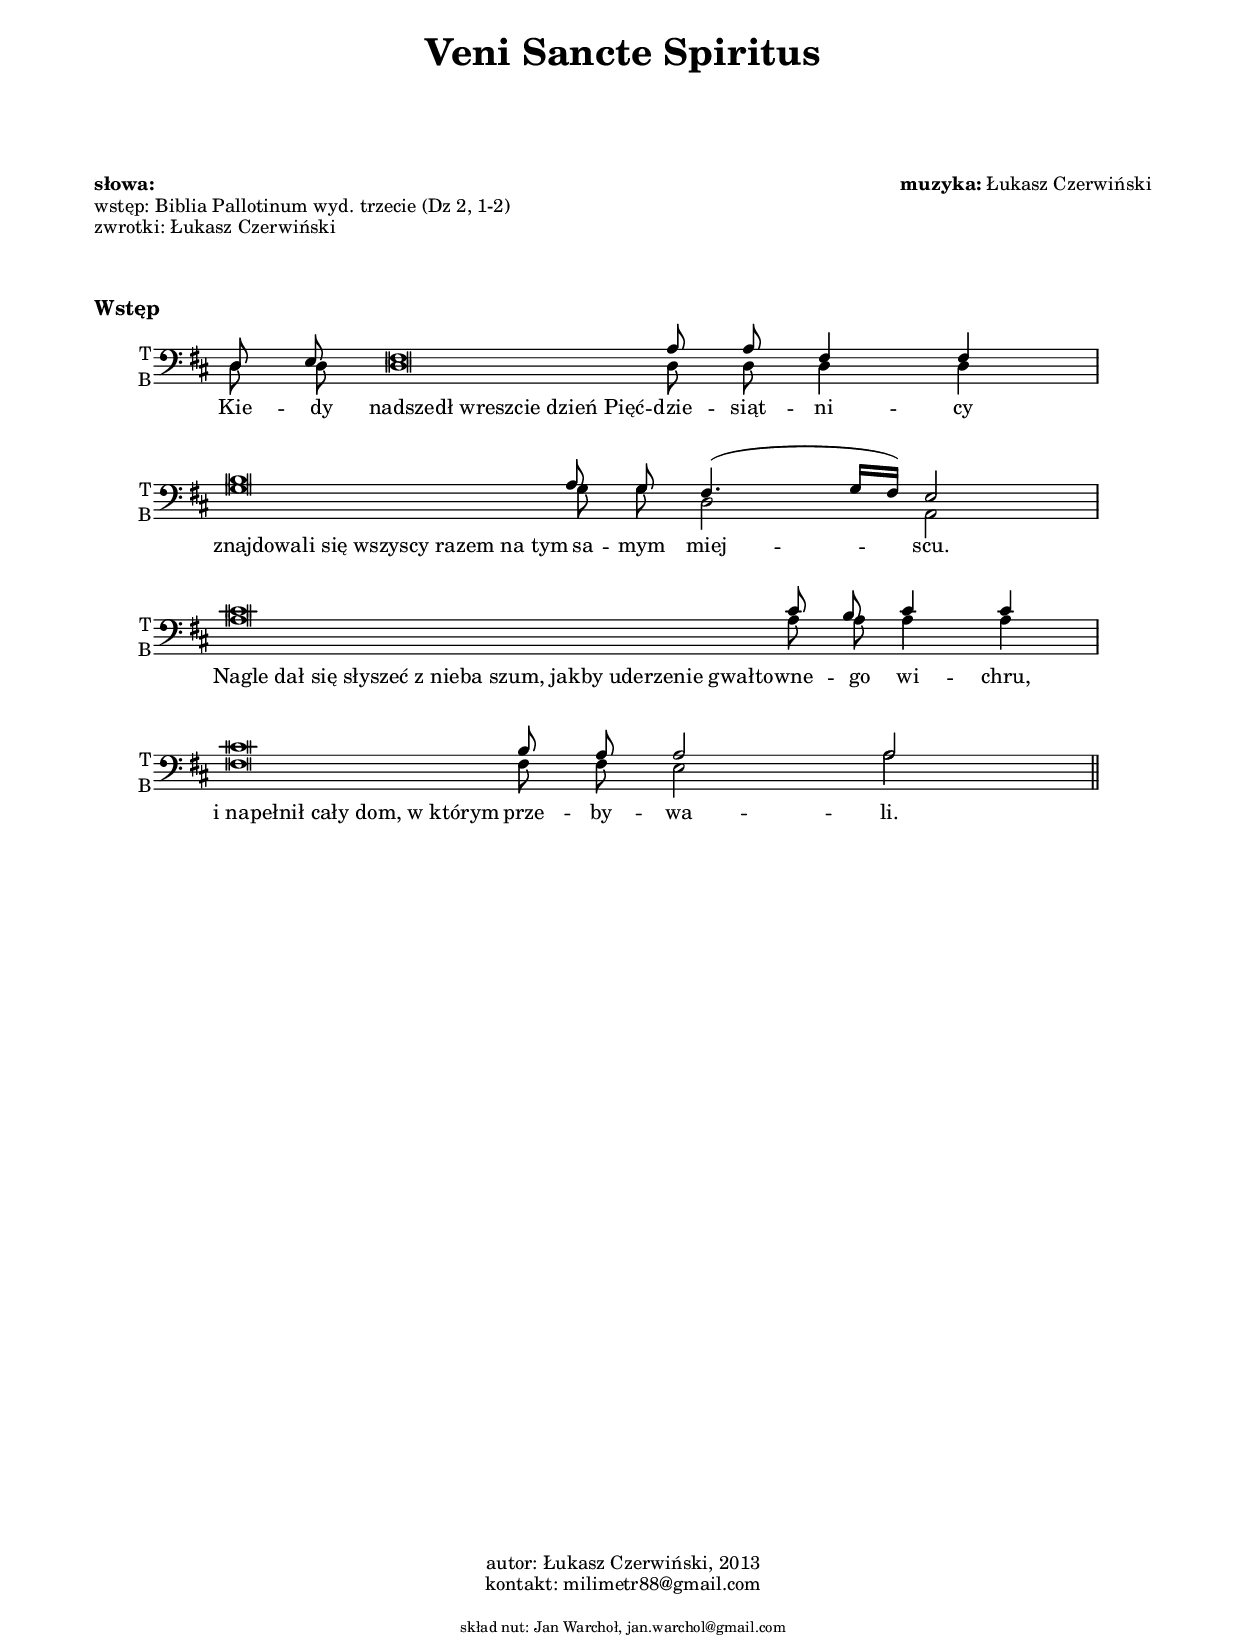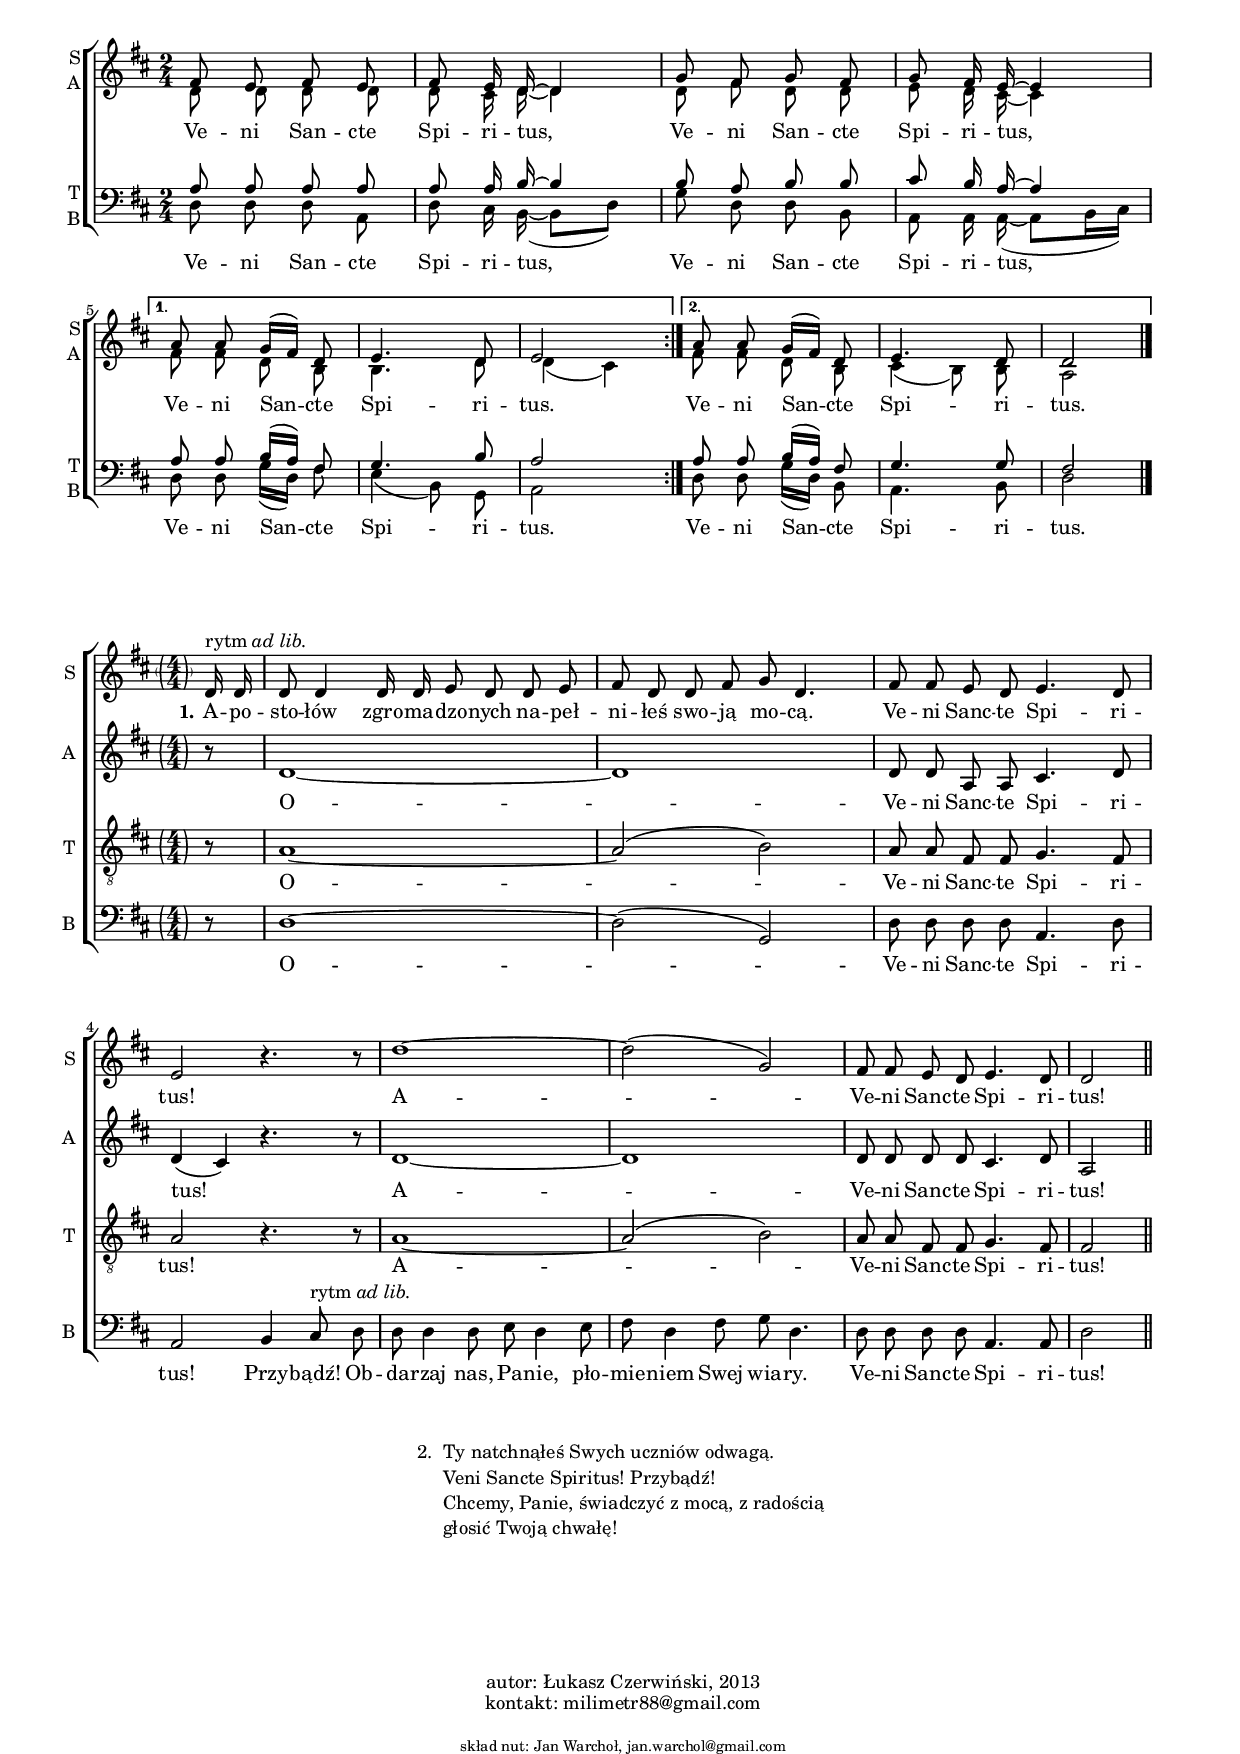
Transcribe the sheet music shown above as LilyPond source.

\version "2.16.0"
\include "deutsch.ly"

#(set-global-staff-size 16.3)

\paper {
  %page-count = #1
  % ragged-last-bottom = ##f
  ragged-bottom = ##t
  system-system-spacing #'basic-distance = #16
  score-system-spacing #'basic-distance = #23
  top-markup-spacing #'basic-distance = #15
  print-page-number = ##f
  left-margin = 16 \mm
  right-margin = 15 \mm
  bottom-margin = 0 \mm

  oddFooterMarkup = \markup {
    \column {
      \fill-line {
        %% Copyright header field only on first page in each bookpart.
        \on-the-fly #part-first-page \fromproperty #'header:copyright
      }
      \fill-line {
        %% Tagline header field only on last page in the book.
        \fromproperty #'header:tagline
      }
    }
  }
  evenFooterMarkup = \oddFooterMarkup
}

startParenthesis = {
  \once \override ParenthesesItem #'stencils = #(lambda (grob)
                                                  (let ((par-list (parentheses-item::calc-parenthesis-stencils grob))
                                                        (right-par (grob-interpret-markup grob (markup #:null))))
                                                    (list (car par-list)right-par )))
}

endParenthesis = {
  \once \override ParenthesesItem #'stencils = #(lambda (grob)
                                                  (let ((par-list (parentheses-item::calc-parenthesis-stencils grob))
                                                        (left-par (grob-interpret-markup grob (markup #:null))))
                                                    (list left-par (cadr par-list))))
}

\header	{
  title = \markup \column {
    \larger \larger "Veni Sancte Spiritus"
    " " " " " "
  }
  subtitle = ""
  composer = \markup {\bold "muzyka:" Łukasz Czerwiński }
  poet = \markup \override #'(baseline-skip . 2.5) \column {
    \bold "słowa:"
    "wstęp: Biblia Pallotinum wyd. trzecie (Dz 2, 1-2)"
    "zwrotki: Łukasz Czerwiński" " " " " " "
  }

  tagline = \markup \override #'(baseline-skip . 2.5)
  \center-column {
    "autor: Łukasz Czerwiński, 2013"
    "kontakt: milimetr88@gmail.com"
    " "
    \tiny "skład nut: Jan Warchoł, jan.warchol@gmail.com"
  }
}

commonprops = {
  \key d \major
  \tempo 4=75
  \set Score.tempoHideNote = ##t
  \override Staff.KeySignature #'Y-extent = #'(5 . -10)
  \override NoteHead #'style = #'altdefault
  \numericTimeSignature
  \override Staff.InstrumentName #'self-alignment-X = #right
}

%--------------------------------MELODY--------------------------------
sopranoMelody =	\relative f' {
  \time 2/4
  \repeat volta 2 {
    fis8 e8 fis8 e8 | fis8 e16 d16 ~ d4 |
    g8 fis g fis    | g8 fis16 e16 ~ e4 |
    \break
  }
  \alternative {
    { a8 a g16 ([fis]) d8 | e4. d8 | e2 }
    { a8 a g16 ([fis]) d8 | e4. d8 | d2 }
  }

  \bar "|."
}
altoMelody = \relative f' {
  \repeat volta 2 {
    d8 d d d     | d8 cis16 d16 ~ d4 |
    d8 fis d d     | e8 d16 cis16 ~ cis4 |
  }
  \alternative {
    { fis8 fis d8 h8 | h4. d8 | d4 (cis4) }
    { fis8 fis d8 h8 | cis4 (h8) h8 | a2 }
  }
}
tenorMelody = \relative c' {
  \repeat volta 2 {
    a8 a a a     | a8 a16 h16 ~ h4 |
    h8 a h h     | cis8 h16 a16 ~ a4 |
  }
  \alternative {
    { a8 a h16 ([a16]) fis8 | g4. h8 | a2 }
    { a8 a h16 ([a16]) fis8 | g4. g8 | fis2 }
  }
}
bassMelody = \relative f {
  \repeat volta 2 {
    d8 d d a     | d8 cis16 h16 ( ~h8 [d8)] |
    %		g8 d g, d'  | <a' a,>8. <d, a>16 a8 [(b16 cis16)] |
    g8 d d h  | a8 a16 a16 ( ~ a8 [h16 cis16)] |
  }
  \alternative {
    { d8 d g16 ([d16]) fis8 | e4 (h8) g8 | a2 }
    { d8 d g16 ([d16]) h8 | a4. h8 | d2 }
  }
}

%%%%%%%%%%%%%%%%%%

mainMelodyIntroT = \relative f {

  \cadenzaOn
  \override ParenthesesItem #'font-size = #0

  d8 e8 fis\breve*1/2 a8 a8 fis4 fis4
  h\breve*1/2 a8 g8

  \shape Slur #'((0 . 0.2)(0 . 0.7)(0 . 0.7)(0 . 0.5))
  fis4. ( g16 [fis])  e2

  cis'\breve*1/2 cis8 h cis4 cis4
  cis\breve*1/2 h8 a8 a2 a2

  \cadenzaOff
  \bar"||" \break
}

mainMelodyIntroB = \relative f {

  \cadenzaOn
  \override ParenthesesItem #'font-size = #0

  d8 d8 d\breve*1/2 d8 d8 d4 d4 \bar"|"  \break
  g\breve*1/2 g8 g8

  d2 a2 \bar "|"  \break

  a'\breve*1/2 a8 a8 a4 a4  \bar "|" \break
  fis\breve*1/2fis8 fis8 e2 a2

  \cadenzaOff
  \bar"||" \break
}

introS = \relative f' {
  \cadenzaOn
  \cadenzaOff
}

introA = \relative f' {
  \cadenzaOn
  \cadenzaOff
}

emptyMelody = {
  \cadenzaOn
  s8 s8 s1 s8 s8 s4 s4 \bar"|"
  s1 s8 s8 s4. (s16 s) s2
  \cadenzaOff
  \bar"||"
}

sopranoMelodyThree = \relative f' {
  \parenthesize \time 4/4

  \cadenzaOn
  d16 ^\markup {"rytm" \italic "ad lib."} d16 \bar "|"
  \cadenzaOff
  d8 d4 d16 d16 e8 d8 d e |
  fis d d fis g d4. |
  fis8 fis e d e4. d8 |
  \break
  e2 r4.

  r8  \once \override DynamicText #'stencil = ##f d'1 \pp ~ d2 (g,2)
  \once \override DynamicText #'stencil = ##f fis8 \mf fis e d e4. d8 | d2
  \bar "||"
}


altoMelodyThree = \relative f' {
  r8 d1 ~ d1
  d8 d a a cis4. d8 d4( cis4) r4.

  r8 d1 ~ d1
  d8 d d d cis4. d8 a2

}

tenorMelodyThree = \relative c' {
  r8 a1 ~ a2 (h2)
  a8 a fis fis g4. fis8 a2 r4.

  r8 a1 ~ a2 (h2)
  a8 a fis fis g4. fis8 fis2
}

bassMelodyThree = \relative f {
  r8 d1 ~ d2 (g,2)
  d'8 d d d a4. d8 a2 h4 cis8

  ^\markup {"rytm" \italic "ad lib."}
  \once \override DynamicText #'stencil = ##f d8 \f
  d8 d4 d8 e8 d4 e8 |
  fis8 d4 fis8 g d4. |
  \once \override DynamicText #'stencil = ##f d8 \mf d d d a4. a8 d2
}

akordy = \chordmode {
  \set chordNameLowercaseMinor = ##t
}
%--------------------------------LYRICS--------------------------------
textSopranoVeni = \lyricmode {
  Ve -- ni San -- cte Spi -- ri -- tus,
  Ve -- ni San -- cte Spi -- ri -- tus,
  Ve -- ni San -- cte Spi -- ri -- tus.
  Ve -- ni San -- cte Spi -- ri -- tus.
}

textSopranoTwoStanzaTwoA =  \lyricmode {
  % \repeat unfold 28 \skip4
  % \set stanza = "1. "
  "Kie" -- dy
  \once \override LyricText #'X-offset = #-2.5
  "nadszedł wreszcie dzień Pięć" -- dzie -- siąt -- ni -- cy
  \once \override LyricText #'X-offset = #-2
  "znajdowali się wszyscy razem na tym" sa -- mym miej -- scu.
}

textSopranoTwoStanzaTwoB =  \lyricmode {
  % \repeat unfold 28 \skip4
  \once \override LyricText #'X-offset = #-2
  "Nagle dał się słyszeć z nieba szum, jakby uderzenie gwałto" -- wne -- go wi -- chru,
  \once \override LyricText #'X-offset = #-2
  "i napełnił cały dom, w którym" prze -- by -- wa -- li.
}


textSopranoTwoStanzaTwo = { \textSopranoTwoStanzaTwoA \textSopranoTwoStanzaTwoB }

veniSancte = \lyricmode {
  Ve -- ni Sanc -- te Spi -- ri -- tus!
}

textSopranoThree = \lyricmode {
  \set stanza = "1."
  A -- po -- sto -- łów zgro -- ma -- dzo -- nych na -- peł -- ni -- łeś swo -- ją mo -- cą.
  \veniSancte

  A --
  \veniSancte

}

textAltoThree = \lyricmode {
  O --
  \veniSancte
  A --
  \veniSancte
}

textTenorThree = \lyricmode { \textAltoThree }
textBassThree = \lyricmode {
  O --
  \veniSancte
  Przy -- bądź! Ob -- da -- rzaj nas, Pa -- nie, pło -- mie -- niem Swej wia -- ry.
  \veniSancte
}

textSopranoAll = \lyricmode {
  \textSopranoVeni

  \textSopranoThree
}

textAlto = \lyricmode {
  \textSopranoVeni
  %\textSopranoTwo 
  \textAltoThree
}

textTenor = \lyricmode {
  \textSopranoVeni
  %\textSopranoTwo 
  \textTenorThree
}
textBass = \lyricmode {
  \textSopranoVeni
  \repeat unfold 12 \skip 4
  \textBassThree
}

stanzas = \markup {
  \fill-line {
    {
      \hspace #0.1
      \column {
        \vspace #0.3
        \line {
          "2. "
          \column {
            "Ty natchnąłeś Swych uczniów odwagą. "
            "Veni Sancte Spiritus! Przybądź!"

            "Chcemy, Panie, świadczyć z mocą, z radością "
            "głosić Twoją chwałę!"
          }
        }
        \vspace #1.5
      }
      \hspace #0.5
    }
  }
}
%--------------------------------ALL-FILE VARIABLE--------------------------------

% customInstrument = "Choir Aahs"
% customInstrument = { \set Voice.midiInstrument = "Flute" }
customInstrument = { \set Voice.midiInstrument = "Choir Aahs" }

customInstrumentS = \customInstrument
customInstrumentA = \customInstrument
customInstrumentT = \customInstrument
customInstrumentB = \customInstrument

instrumentNameTB = {
  \set Staff.instrumentName = \markup \column \right-align { T B }
  \set Staff.shortInstrumentName = \markup \column \right-align { T B }
}
instrumentNameSA = {
  \set Staff.instrumentName = \markup \column \right-align { S A }
  \set Staff.shortInstrumentName = \markup \column \right-align { S A }
}

stavesIntroduction = {

  \new ChoirStaff <<

    %{
      \new Staff = soprano_alto {
      \clef treble
      \set Staff.instrumentName = "S A"
      \set Staff.shortInstrumentName = "S A"

      <<
      \new Voice = soprano {
      \voiceOne
      \commonprops
      \customInstrumentS
      \emptyMelody
      }
      \new Voice = alto {
      \commonprops
      \customInstrumentA
      \emptyMelody
      }
      >>

      }
    %}

    \new Staff = tenor {
      \once \override Staff.TimeSignature #'stencil = ##f
      \clef bass
      \instrumentNameTB

      <<
        \new Voice = tenor {
          \voiceOne
          \commonprops
          \customInstrumentT
          \mainMelodyIntroT
        }
        \new Voice = bass {
          \voiceTwo
          \commonprops
          \customInstrumentB
          \mainMelodyIntroB
        }
      >>
    }


    \new Lyrics = StanzaATwoA \lyricsto bass \textSopranoTwoStanzaTwo

  >>
}


fourstaveschoir = {
  \new ChoirStaff <<
    \new ChordNames { \germanChords \akordy }
    \new Staff = soprano {
      \clef treble
      \instrumentNameSA
      <<
        \new Voice = soprano {
          \voiceOne
          \commonprops
          \customInstrumentS
          \sopranoMelody
        }
        \new Voice = alto {
          \voiceTwo
          \commonprops
          \customInstrumentA
          \altoMelody
        }
      >>
    }
    \new Lyrics = womenlyrics \lyricsto soprano \textSopranoVeni

    % \new Lyrics = womenlyricsTwoB \lyricsto soprano \textSopranoTwoStanzaTwoB


    %{
      \new Staff = alto {
      \clef treble
      \set Staff.instrumentName = "A "
      \set Staff.shortInstrumentName = "A "
      \new Voice = alto {
      \commonprops
      \set Voice.midiInstrument = \customInstrumentA
      \altoMelody
      \emptyMelody
      \altoMelodyThree
      }
      }
    %}
    %\new Lyrics = womenlyrics \lyricsto alto \textAlto

    \new Staff = tenor {
      \clef bass
      \instrumentNameTB
      <<
        \new Voice = tenor {
          \voiceOne
          \commonprops
          \customInstrumentT
          \tenorMelody
        }

        \new Voice = bass {
          \voiceTwo
          \commonprops
          \customInstrumentB
          \bassMelody
        }
      >>
    }
    \new Lyrics = menlyrics \lyricsto tenor \textSopranoVeni

    %{
      \new Staff = bass {
      \clef bass
      \set Staff.instrumentName = "B "
      \set Staff.shortInstrumentName = "B "
      \new Voice = bass {
      \commonprops
      \customInstrumentB
      \bassMelody
      \sopranoMelodyTwo
      \bassMelodyThree
      }
      }
    %}
    %\new Lyrics = menlyrics \lyricsto bass \textBass

    %\new Lyrics = StanzaATwoA \lyricsto bass \textSopranoTwoStanzaTwoA

  >>
}


fourstaveschoirTwo = {
  \new ChoirStaff <<
    \new ChordNames { \germanChords \akordy }
    \new Staff = soprano {
      \clef treble
      \set Staff.instrumentName = "S "
      \set Staff.shortInstrumentName = "S "

      \new Voice = soprano {
        \commonprops
        \customInstrumentS
        \sopranoMelodyThree
      }

    }
    \new Lyrics = womenlyrics \lyricsto soprano \textSopranoThree

    % \new Lyrics = womenlyricsTwoB \lyricsto soprano \textSopranoTwoStanzaTwoB



    \new Staff = alto {
      \clef treble
      \set Staff.instrumentName = "A "
      \set Staff.shortInstrumentName = "A "
      \new Voice = alto {
        \commonprops
        \customInstrumentA
        \altoMelodyThree
      }
    }

    \new Lyrics = womenlyrics \lyricsto alto \textAltoThree

    \new Staff = tenor {
      \clef "treble_8"
      \set Staff.instrumentName = "T "
      \set Staff.shortInstrumentName = "T "
      \new Voice = tenor {
        \commonprops
        \customInstrumentT
        \tenorMelodyThree
      }
    }
    \new Lyrics = menlyrics \lyricsto tenor \textTenorThree

    \new Staff = bass {
      \clef bass
      \set Staff.instrumentName = "B "
      \set Staff.shortInstrumentName = "B "
      \new Voice = bass {
        \commonprops
        \customInstrumentB
        \bassMelodyThree
      }
    }

    \new Lyrics = menlyrics \lyricsto bass \textBassThree



  >>
}


%---------------------------------MIDI---------------------------------
\score {
  \unfoldRepeats \stavesIntroduction
  \midi {
    \context {
      \Staff \remove "Staff_performer"
    }
    \context {
      \Voice \consists "Staff_performer"
    }
  }
}

\score {
  \unfoldRepeats \fourstaveschoir
  \midi {
    \context {
      \Staff \remove "Staff_performer"
    }
    \context {
      \Voice \consists "Staff_performer"
    }
  }
}

\score {


  \unfoldRepeats \fourstaveschoirTwo
  \midi {
    \context {
      \Staff \remove "Staff_performer"
    }
    \context {
      \Voice \consists "Staff_performer"
    }
  }
}

%--------------------------------LAYOUT--------------------------------

\markup { \large \bold Wstęp }

\score {
  \stavesIntroduction

  \layout {
    indent = 0\cm
    system-system-spacing #'basic-distance = #17
    line-width = 17\cm
    indent = 1\cm
    short-indent = \indent
  }
}

\pageBreak

\score {
  \fourstaveschoir

  \layout {
    \autoBeamOff
    indent = 0\cm
  }
}

\score {
  \fourstaveschoirTwo

  \layout {
    \override Staff.TimeSignature #'stencil = #(lambda (grob)
                                                 (parenthesize-stencil (ly:time-signature::print grob) 0.1 0.4 0.4 0.3 ))
    indent = 0\cm
    \autoBeamOff
  }
}

\stanzas
